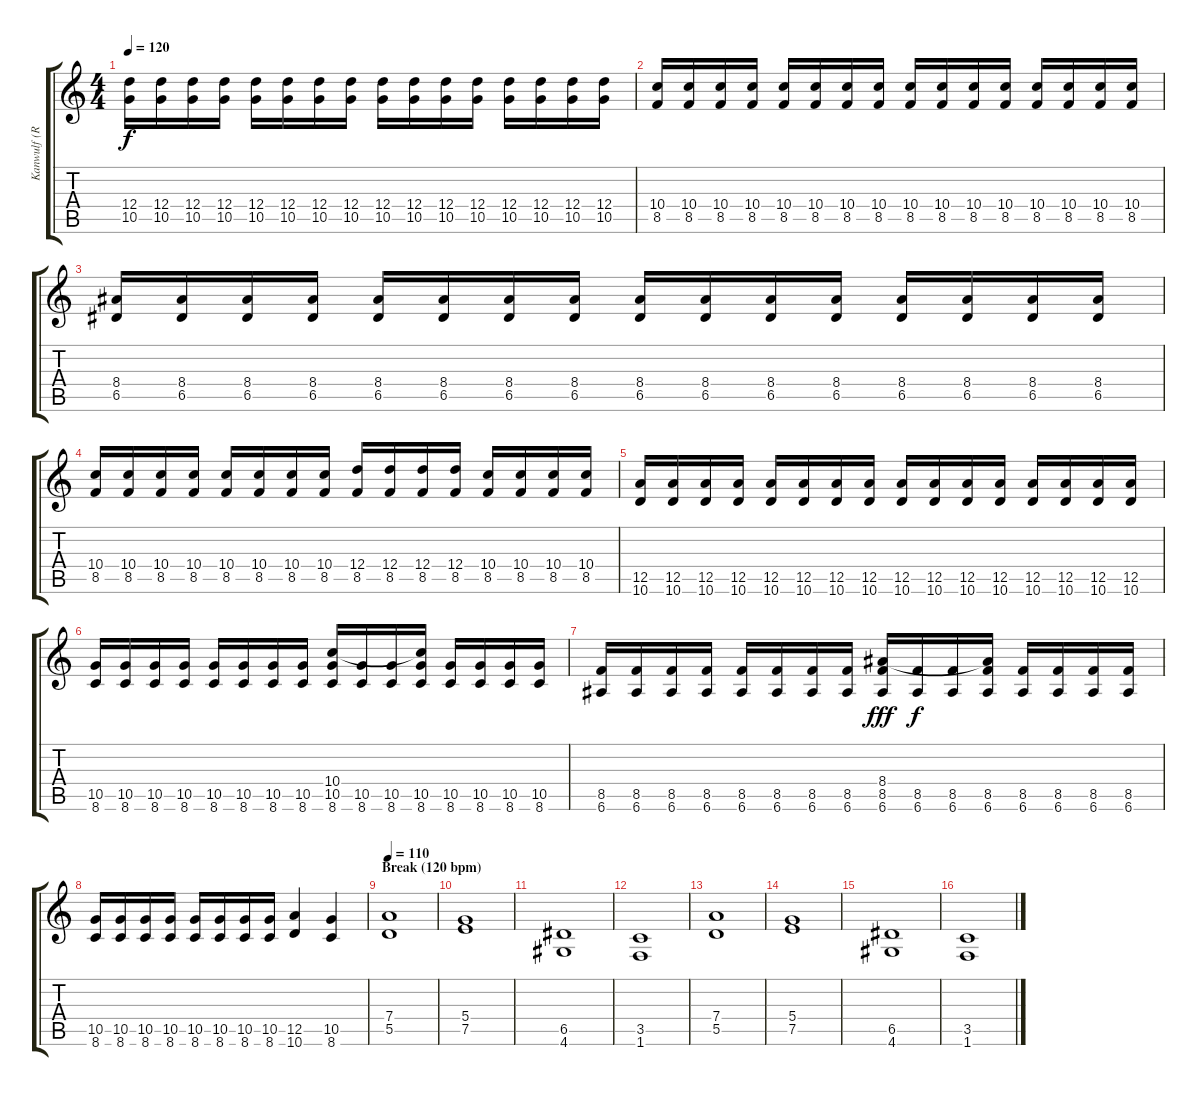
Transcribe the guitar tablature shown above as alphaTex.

\track ("Kanwulf (R Guitar)" "Kanwulf (R") {instrument distortionguitar}
\staff {score tabs}
\tuning (E4 B3 G3 D3 A2 E2) {hide}
\ts (4 4)
\tempo 120
\clef g2
\ks c
(12.4 10.5).16{dy f} (12.4 10.5).16 (12.4 10.5).16 (12.4 10.5).16 (12.4 10.5).16 (12.4 10.5).16 (12.4 10.5).16 (12.4 10.5).16 (12.4 10.5).16 (12.4 10.5).16 (12.4 10.5).16 (12.4 10.5).16 (12.4 10.5).16 (12.4 10.5).16 (12.4 10.5).16 (12.4 10.5).16 |
(10.4 8.5).16 (10.4 8.5).16 (10.4 8.5).16 (10.4 8.5).16 (10.4 8.5).16 (10.4 8.5).16 (10.4 8.5).16 (10.4 8.5).16 (10.4 8.5).16 (10.4 8.5).16 (10.4 8.5).16 (10.4 8.5).16 (10.4 8.5).16 (10.4 8.5).16 (10.4 8.5).16 (10.4 8.5).16 |
(8.4 6.5).16 (8.4 6.5).16 (8.4 6.5).16 (8.4 6.5).16 (8.4 6.5).16 (8.4 6.5).16 (8.4 6.5).16 (8.4 6.5).16 (8.4 6.5).16 (8.4 6.5).16 (8.4 6.5).16 (8.4 6.5).16 (8.4 6.5).16 (8.4 6.5).16 (8.4 6.5).16 (8.4 6.5).16 |
(10.4 8.5).16 (10.4 8.5).16 (10.4 8.5).16 (10.4 8.5).16 (10.4 8.5).16 (10.4 8.5).16 (10.4 8.5).16 (10.4 8.5).16 (12.4 8.5).16 (12.4 8.5).16 (12.4 8.5).16 (12.4 8.5).16 (10.4 8.5).16 (10.4 8.5).16 (10.4 8.5).16 (10.4 8.5).16 |
(12.5 10.6).16 (12.5 10.6).16 (12.5 10.6).16 (12.5 10.6).16 (12.5 10.6).16 (12.5 10.6).16 (12.5 10.6).16 (12.5 10.6).16 (12.5 10.6).16 (12.5 10.6).16 (12.5 10.6).16 (12.5 10.6).16 (12.5 10.6).16 (12.5 10.6).16 (12.5 10.6).16 (12.5 10.6).16 |
(10.5 8.6).16 (10.5 8.6).16 (10.5 8.6).16 (10.5 8.6).16 (10.5 8.6).16 (10.5 8.6).16 (10.5 8.6).16 (10.5 8.6).16 (10.4 10.5 8.6).16 (10.5 8.6).16 (10.5 8.6).16 (10.4{t} 10.5 8.6).16 (10.5 8.6).16 (10.5 8.6).16 (10.5 8.6).16 (10.5 8.6).16 |
(8.5 6.6).16 (8.5 6.6).16 (8.5 6.6).16 (8.5 6.6).16 (8.5 6.6).16 (8.5 6.6).16 (8.5 6.6).16 (8.5 6.6).16 (8.4 8.5 6.6).16{dy fff} (8.5 6.6).16{dy f} (8.5 6.6).16 (8.4{t} 8.5 6.6).16 (8.5 6.6).16 (8.5 6.6).16 (8.5 6.6).16 (8.5 6.6).16 |
(10.5 8.6).16 (10.5 8.6).16 (10.5 8.6).16 (10.5 8.6).16 (10.5 8.6).16 (10.5 8.6).16 (10.5 8.6).16 (10.5 8.6).16 (12.5 10.6).4 (10.5 8.6).4 |
\section ("" "Break (120 bpm)")
\tempo 110
(7.4 5.5).1 |
(5.4 7.5).1 |
(6.5 4.6).1 |
(3.5 1.6).1 |
(7.4 5.5).1 |
(5.4 7.5).1 |
(6.5 4.6).1 |
(3.5 1.6).1
